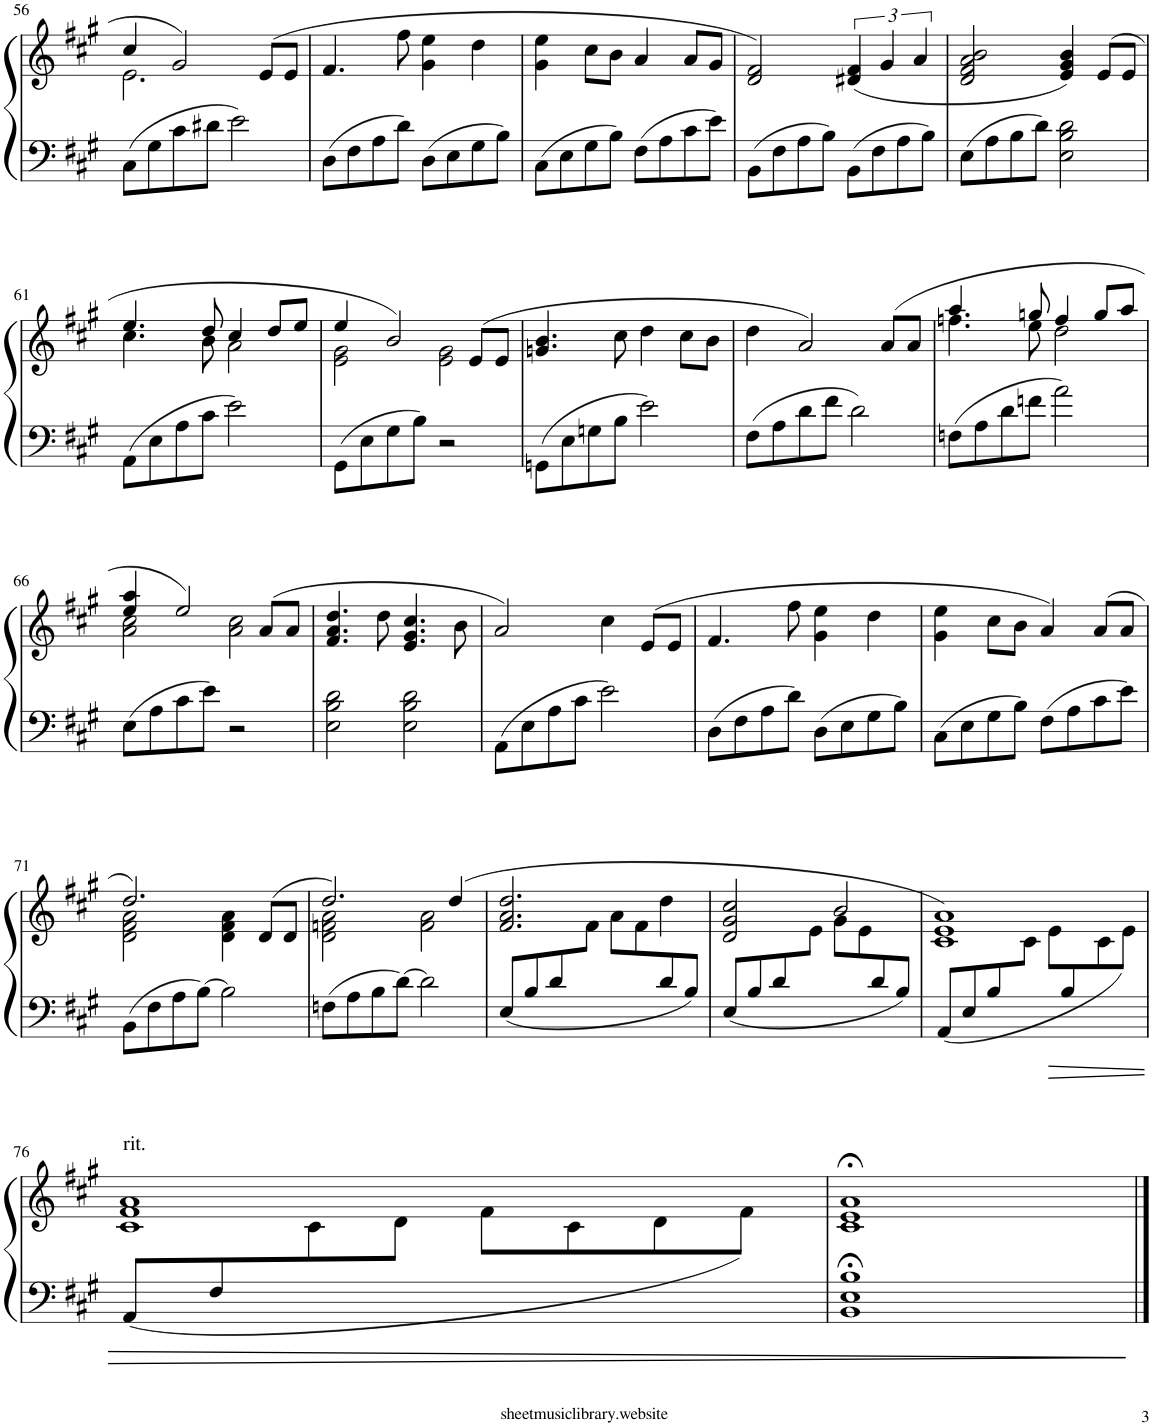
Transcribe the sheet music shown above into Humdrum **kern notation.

**kern	**kern	**dynam
*part1	*part1	*part1
*staff2	*staff1	*staff1/2
*I"Piano	*	*
*I'Pno.	*	*
!!LO:PB:g=z
*clefF4	*clefG2	*
*k[f#c#g#]	*k[f#c#g#]	*
*M4/4	*M4/4	*
=56	=56	=56
*	*^	*
8C#\L	4cc#/	2.e\	.
8G#\	.	.	.
8c#\	2g#/	.	.
8d#X\J	.	.	.
2e\	.	.	.
.	(8e/L	4ryy	.
.	8e/J	.	.
*	*v	*v	*
=57	=57	=57
8D\L	4.f#/	.
8F#\	.	.
8A\	.	.
8d\J	8ff#\	.
8D\L	4g#\ 4ee\	.
8E\	.	.
8G#\	4dd\	.
8B\J	.	.
=58	=58	=58
8C#\L	4g#\ 4ee\	.
8E\	.	.
8G#\	8cc#\L	.
8B\J	8b\J	.
8F#\L	4a/	.
8A\	.	.
8c#\	8a/L	.
8e\J	8g#/J	.
=59	=59	=59
8BB\L	2d/ 2f#/)	.
8F#\	.	.
8A\	.	.
8B\J	.	.
8BB\L	(6d#X/ 6f#/	.
8F#\	.	.
.	6g#/	.
8A\	.	.
.	6a/	.
8B\J	.	.
=60	=60	=60
8E\L	2d/ 2f#/ 2a/ 2b/	.
8A\	.	.
8B\	.	.
8d\J	.	.
2E\ 2B\ 2d\	4e/ 4g#/ 4b/)	.
.	(8e/L	.
.	8e/J	.
!!LO:LB:g=z
=61	=61	=61
*	*^	*
8AA\L	4.ee/	4.cc#\	.
8E\	.	.	.
8A\	.	.	.
8c#\J	8dd/	8b\	.
2e\	4cc#/	2a\	.
.	8dd/L	.	.
.	8ee/J	.	.
=62	=62	=62	=62
8GG#\L	4ee/	2e\ 2g#\	.
8E\	.	.	.
8G#\	2b/)	.	.
8B\J	.	.	.
2r	.	2e\ 2g#\	.
.	(8e/L	.	.
.	8e/J	.	.
*	*v	*v	*
=63	=63	=63
8GGn\L	4.gn/ 4.b/	.
8E\	.	.
8Gn\	.	.
8B\J	8cc#\	.
2e\	4dd\	.
.	8cc#\L	.
.	8b\J	.
=64	=64	=64
8F#\L	4dd\	.
8A\	.	.
8d\	2a/)	.
8f#\J	.	.
2d\	.	.
.	(8a/L	.
.	8a/J	.
=65	=65	=65
*	*^	*
8Fn\L	4.aa/	4.ffn\	.
8A\	.	.	.
8d\	.	.	.
8fn\J	8ggn/	8ee\	.
2a\	4ff/	2dd\	.
.	8gg/L	.	.
.	8aa/J	.	.
!!LO:LB:g=z	!!
=66	=66	=66	=66
8E\L	4ee/ 4aa/	2a\ 2cc#\	.
8A\	.	.	.
8c#\	2ee/)	.	.
8e\J	.	.	.
2r	.	2a\ 2cc#\	.
.	(8a/L	.	.
.	8a/J	.	.
*	*v	*v	*
=67	=67	=67
2E\ 2B\ 2d\	4.f#/ 4.a/ 4.dd/	.
.	8dd\	.
2E\ 2B\ 2d\	4.e/ 4.g#/ 4.cc#/	.
.	8b\	.
=68	=68	=68
8AA\L	2a/)	.
8E\	.	.
8A\	.	.
8c#\J	.	.
2e\	4cc#\	.
.	(8e/L	.
.	8e/J	.
=69	=69	=69
8D\L	4.f#/	.
8F#\	.	.
8A\	.	.
8d\J	8ff#\	.
8D\L	4g#\ 4ee\	.
8E\	.	.
8G#\	4dd\	.
8B\J	.	.
=70	=70	=70
8C#\L	4g#\ 4ee\	.
8E\	.	.
8G#\	8cc#\L	.
8B\J	8b\J	.
8F#\L	4a/)	.
8A\	.	.
8c#\	(>8a/L	.
8e\J	8a/J	.
!!LO:LB:g=z
=71	=71	=71
*	*^	*
8BB\L	2.dd/)	2d\ 2f#\ 2a\	.
8F#\	.	.	.
8A\	.	.	.
[8B\J	.	.	.
2B\]	.	4d\ 4f#\ 4a\	.
.	(8d/L	4ryy	.
.	8d/J	.	.
=72	=72	=72	=72
8Fn\L	2.dd/)	2d\ 2fn\ 2a\	.
8A\	.	.	.
8B\	.	.	.
[8d\J	.	.	.
2d\]	.	2f\ 2a\	.
.	(4dd/	.	.
=73	=73	=73	=73
8E/L	2.f#/ 2.a/ 2.dd/	4.ryy	.
8B/	.	.	.
8d/	.	.	.
4.ryy	.	8f#\J	.
.	.	8a\L	.
.	.	8f#\	.
8d/	4dd\	4ryy	.
8B/J	.	.	.
=74	=74	=74	=74
8E/L	2d/ 2g#/ 2cc#/	4.ryy	.
8B/	.	.	.
8d/	.	.	.
4.ryy	.	8e\J	.
.	2b/	8g#\L	.
.	.	8e\	.
8d/	.	4ryy	.
8B/J	.	.	.
=75	=75	=75	=75
(<8AA/L	1c# 1e 1a)	4.ryy	.
8E/	.	.	.
8B/	.	.	.
4ryy	.	8c#\J	.
!	!	!	!LO:HP:b
.	.	8e\L	>
8B/	.	8ryy	.
4ryy	.	8c#\	.
.	.	8e\J)	.
!!LO:LB:g=z	!!
=76	=76	=76	=76
!	!LO:TX:a:t=rit.	!	!
(<8AA/L	1c# 1f# 1a	4ryy	.
8F#/	.	.	.
2.ryy	.	8c#\	.
.	.	8d\J	.
.	.	8f#\L	.
.	.	8c#\	.
.	.	8d\	.
.	.	8f#\J)	.
*	*v	*v	*
=77	=77	=77
1BB;< 1E;< 1B;<	1c#;< 1e;< 1a;<	.
.	.	]
==	==	==
*-	*-	*-
